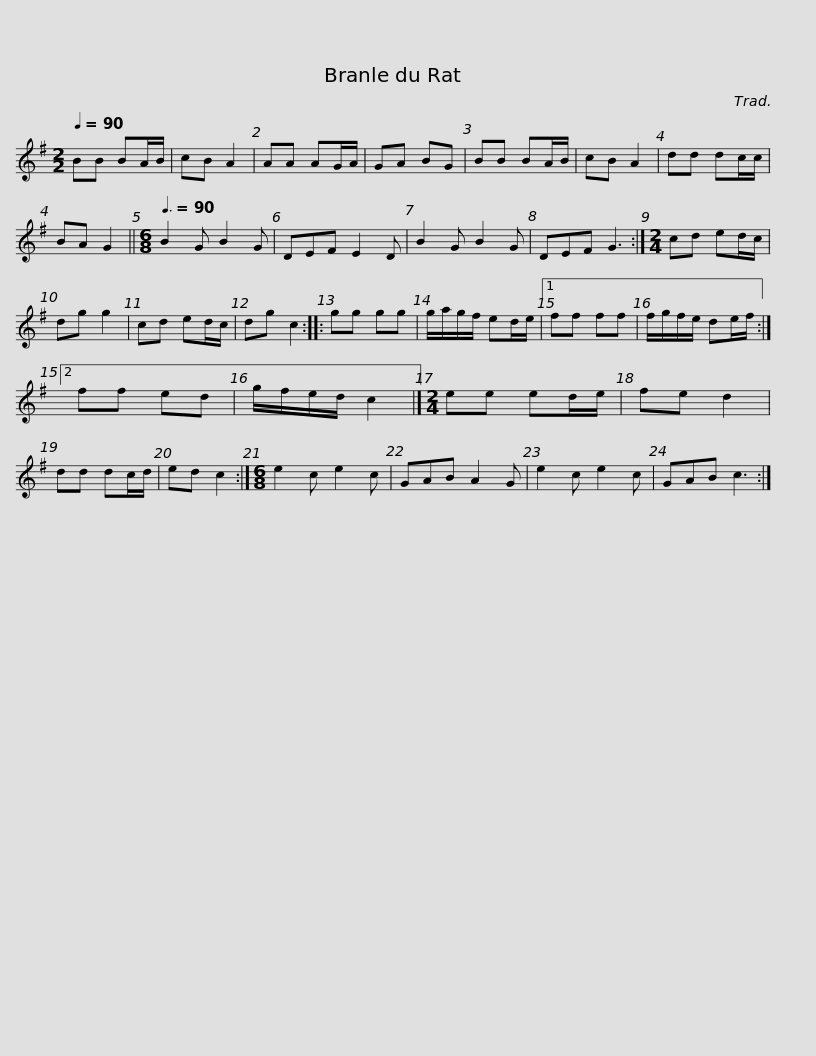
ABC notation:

X:1
L:1/8
Q:1/4=90
M:2/2
I:linebreak $
K:G
V:1 treble
V:1
 BB BA/B/ | cB A2 | AA AG/A/ | GA BG | BB BA/B/ | %5
 cB A2 | dd dc/c/ | BA G2 ||[M:6/8][Q:3/8=90] B2 G B2 G | DEF E2 D |$ %10
 B2 G B2 G | DEF G3 :|[M:2/4] cd ed/c/ | dg g2 | cd ed/c/ | %15
 dg c2 :: gg gg | g/a/g/f/ ed/e/ |1 ff ff |$ f/g/f/e/ de/f/ :|2 %20
 ff ed | g/f/e/d/ c2 |][M:2/4] ee ed/e/ | fe d2 | dd dc/d/ | %25
 ed c2 :|[M:6/8] e2 c e2 c | GAB A2 G |$ e2 c e2 c | GAB c3 :| %30
